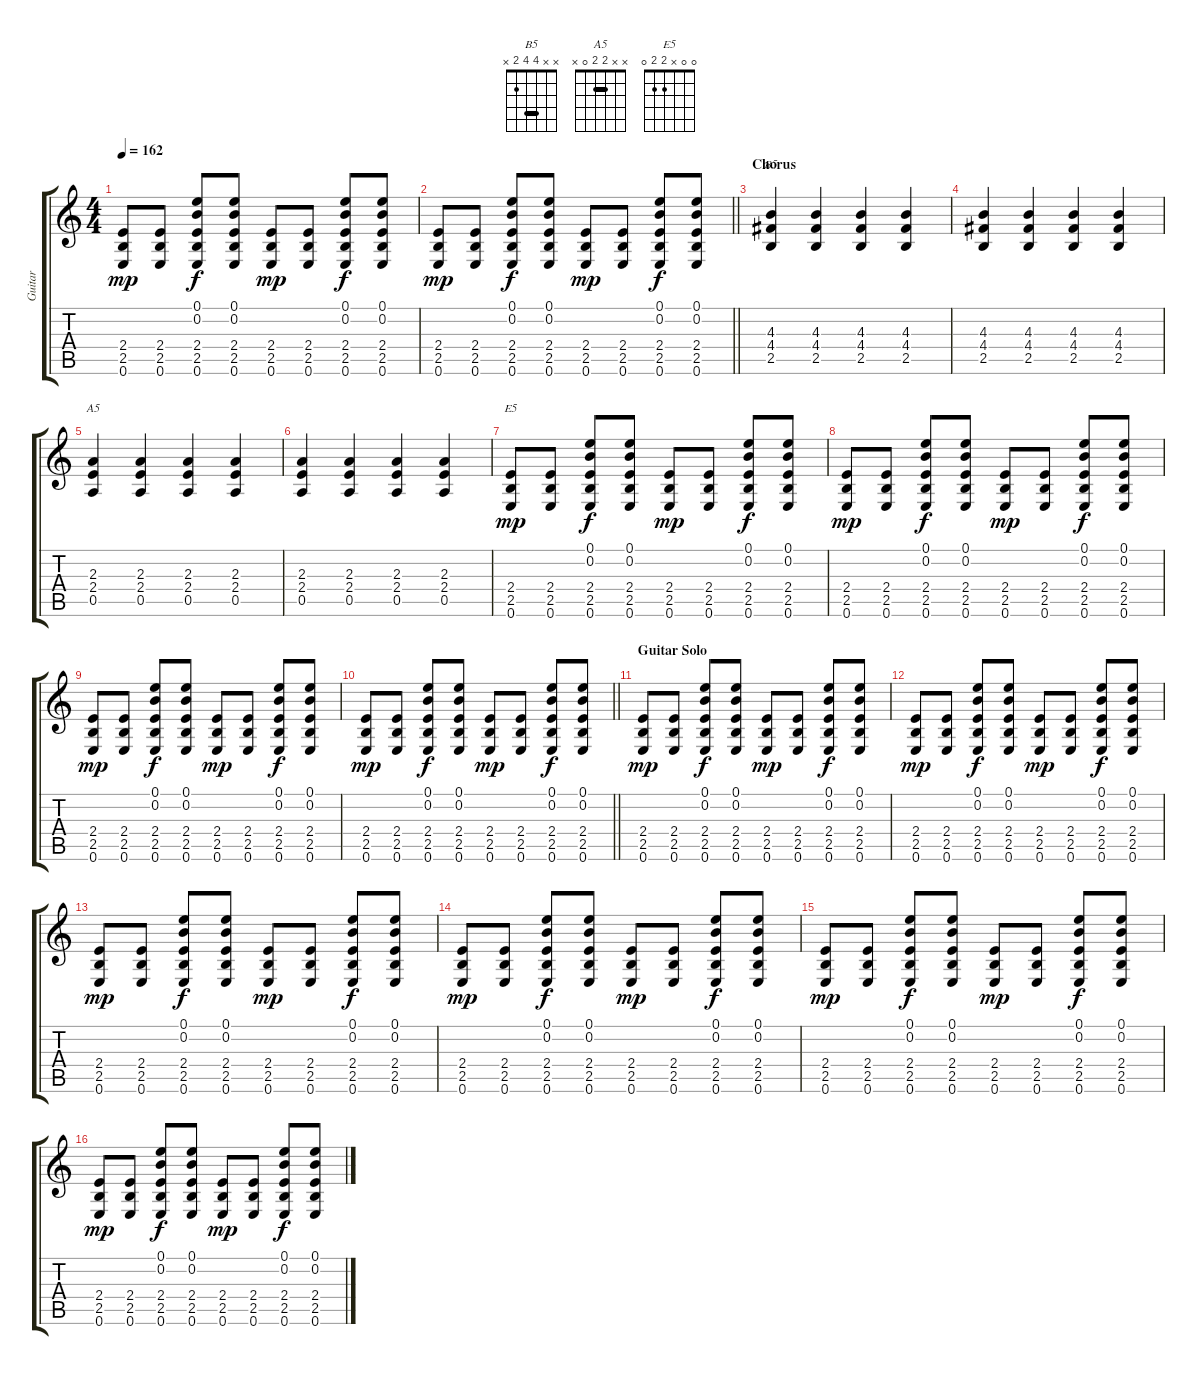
\track ("Guitar" "Guitar") {instrument acousticguitarsteel}
\staff {score tabs}
\tuning (E4 B3 G3 D3 A2 E2) {hide}
\chord ("B5" x x 4 4 2 x) {barre 4}
\chord ("A5" x x 2 2 0 x) {barre 2}
\chord ("E5" 0 0 x 2 2 0)
\ts (4 4)
\tempo 162
\clef g2
\ks c
(2.4 2.5 0.6).8{dy mp} (2.4 2.5 0.6).8 (0.1 0.2 2.4 2.5 0.6).8{dy f} (0.1 0.2 2.4 2.5 0.6).8 (2.4 2.5 0.6).8{dy mp} (2.4 2.5 0.6).8 (0.1 0.2 2.4 2.5 0.6).8{dy f} (0.1 0.2 2.4 2.5 0.6).8 |
\barLineRight lightlight
(2.4 2.5 0.6).8{dy mp} (2.4 2.5 0.6).8 (0.1 0.2 2.4 2.5 0.6).8{dy f} (0.1 0.2 2.4 2.5 0.6).8 (2.4 2.5 0.6).8{dy mp} (2.4 2.5 0.6).8 (0.1 0.2 2.4 2.5 0.6).8{dy f} (0.1 0.2 2.4 2.5 0.6).8 |
\section ("" "Chorus")
(4.3 4.4 2.5).4{ch "B5"} (4.3 4.4 2.5).4 (4.3 4.4 2.5).4 (4.3 4.4 2.5).4 |
(4.3 4.4 2.5).4 (4.3 4.4 2.5).4 (4.3 4.4 2.5).4 (4.3 4.4 2.5).4 |
(2.3 2.4 0.5).4{ch "A5"} (2.3 2.4 0.5).4 (2.3 2.4 0.5).4 (2.3 2.4 0.5).4 |
(2.3 2.4 0.5).4 (2.3 2.4 0.5).4 (2.3 2.4 0.5).4 (2.3 2.4 0.5).4 |
(2.4 2.5 0.6).8{ch "E5" dy mp} (2.4 2.5 0.6).8 (0.1 0.2 2.4 2.5 0.6).8{dy f} (0.1 0.2 2.4 2.5 0.6).8 (2.4 2.5 0.6).8{dy mp} (2.4 2.5 0.6).8 (0.1 0.2 2.4 2.5 0.6).8{dy f} (0.1 0.2 2.4 2.5 0.6).8 |
(2.4 2.5 0.6).8{dy mp} (2.4 2.5 0.6).8 (0.1 0.2 2.4 2.5 0.6).8{dy f} (0.1 0.2 2.4 2.5 0.6).8 (2.4 2.5 0.6).8{dy mp} (2.4 2.5 0.6).8 (0.1 0.2 2.4 2.5 0.6).8{dy f} (0.1 0.2 2.4 2.5 0.6).8 |
(2.4 2.5 0.6).8{dy mp} (2.4 2.5 0.6).8 (0.1 0.2 2.4 2.5 0.6).8{dy f} (0.1 0.2 2.4 2.5 0.6).8 (2.4 2.5 0.6).8{dy mp} (2.4 2.5 0.6).8 (0.1 0.2 2.4 2.5 0.6).8{dy f} (0.1 0.2 2.4 2.5 0.6).8 |
\barLineRight lightlight
(2.4 2.5 0.6).8{dy mp} (2.4 2.5 0.6).8 (0.1 0.2 2.4 2.5 0.6).8{dy f} (0.1 0.2 2.4 2.5 0.6).8 (2.4 2.5 0.6).8{dy mp} (2.4 2.5 0.6).8 (0.1 0.2 2.4 2.5 0.6).8{dy f} (0.1 0.2 2.4 2.5 0.6).8 |
\section ("" "Guitar Solo")
(2.4 2.5 0.6).8{dy mp} (2.4 2.5 0.6).8 (0.1 0.2 2.4 2.5 0.6).8{dy f} (0.1 0.2 2.4 2.5 0.6).8 (2.4 2.5 0.6).8{dy mp} (2.4 2.5 0.6).8 (0.1 0.2 2.4 2.5 0.6).8{dy f} (0.1 0.2 2.4 2.5 0.6).8 |
(2.4 2.5 0.6).8{dy mp} (2.4 2.5 0.6).8 (0.1 0.2 2.4 2.5 0.6).8{dy f} (0.1 0.2 2.4 2.5 0.6).8 (2.4 2.5 0.6).8{dy mp} (2.4 2.5 0.6).8 (0.1 0.2 2.4 2.5 0.6).8{dy f} (0.1 0.2 2.4 2.5 0.6).8 |
(2.4 2.5 0.6).8{dy mp} (2.4 2.5 0.6).8 (0.1 0.2 2.4 2.5 0.6).8{dy f} (0.1 0.2 2.4 2.5 0.6).8 (2.4 2.5 0.6).8{dy mp} (2.4 2.5 0.6).8 (0.1 0.2 2.4 2.5 0.6).8{dy f} (0.1 0.2 2.4 2.5 0.6).8 |
(2.4 2.5 0.6).8{dy mp} (2.4 2.5 0.6).8 (0.1 0.2 2.4 2.5 0.6).8{dy f} (0.1 0.2 2.4 2.5 0.6).8 (2.4 2.5 0.6).8{dy mp} (2.4 2.5 0.6).8 (0.1 0.2 2.4 2.5 0.6).8{dy f} (0.1 0.2 2.4 2.5 0.6).8 |
(2.4 2.5 0.6).8{dy mp} (2.4 2.5 0.6).8 (0.1 0.2 2.4 2.5 0.6).8{dy f} (0.1 0.2 2.4 2.5 0.6).8 (2.4 2.5 0.6).8{dy mp} (2.4 2.5 0.6).8 (0.1 0.2 2.4 2.5 0.6).8{dy f} (0.1 0.2 2.4 2.5 0.6).8 |
(2.4 2.5 0.6).8{dy mp} (2.4 2.5 0.6).8 (0.1 0.2 2.4 2.5 0.6).8{dy f} (0.1 0.2 2.4 2.5 0.6).8 (2.4 2.5 0.6).8{dy mp} (2.4 2.5 0.6).8 (0.1 0.2 2.4 2.5 0.6).8{dy f} (0.1 0.2 2.4 2.5 0.6).8
